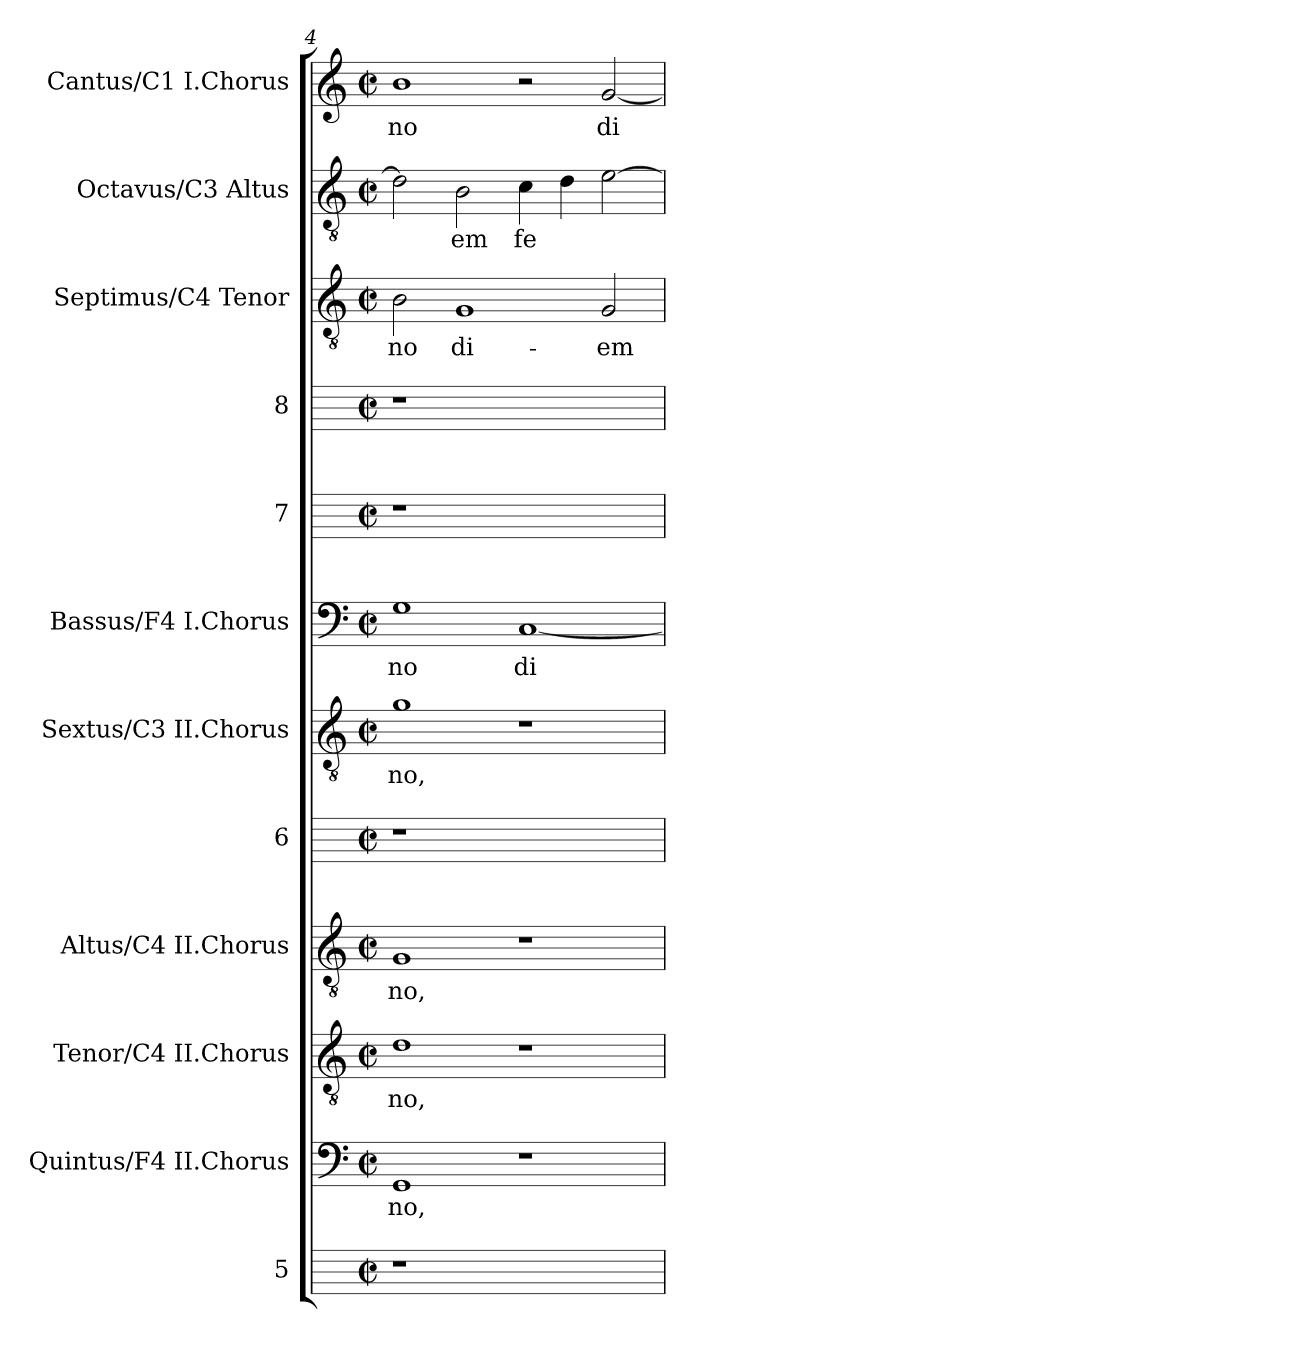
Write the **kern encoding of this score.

**kern	**kern	**text	**kern	**text	**kern	**text	**kern	**kern	**text	**kern	**text	**kern	**kern	**kern	**text	**kern	**text	**kern	**text
*part12	*part11	*part11	*part10	*part10	*part9	*part9	*part8	*part7	*part7	*part6	*part6	*part5	*part4	*part3	*part3	*part2	*part2	*part1	*part1
*staff12	*staff11	*staff11	*staff10	*staff10	*staff9	*staff9	*staff8	*staff7	*staff7	*staff6	*staff6	*staff5	*staff4	*staff3	*staff3	*staff2	*staff2	*staff1	*staff1
*I"5	*I"Quintus/F4  II.Chorus	*	*I"Tenor/C4  II.Chorus	*	*I"Altus/C4  II.Chorus	*	*I"6	*I"Sextus/C3  II.Chorus	*	*I"Bassus/F4  I.Chorus	*	*I"7	*I"8	*I"Septimus/C4  Tenor	*	*I"Octavus/C3  Altus	*	*I"Cantus/C1  I.Chorus	*
*	*	*	*I'T	*	*I'A	*	*	*	*	*I'B	*	*	*	*	*	*	*	*I'C	*
*	*clefF4	*	*clefGv2	*	*clefGv2	*	*	*clefGv2	*	*clefF4	*	*	*	*clefGv2	*	*clefGv2	*	*clefG2	*
*k[]	*k[]	*	*k[]	*	*k[]	*	*k[]	*k[]	*	*k[]	*	*k[]	*k[]	*k[]	*	*k[]	*	*k[]	*
*C:	*C:	*	*C:	*	*C:	*	*C:	*C:	*	*C:	*	*C:	*C:	*C:	*	*C:	*	*C:	*
*M2/2	*M2/2	*	*M2/2	*	*M2/2	*	*M2/2	*M2/2	*	*M2/2	*	*M2/2	*M2/2	*M2/2	*	*M2/2	*	*M2/2	*
*met(c|)	*met(c|)	*	*met(c|)	*	*met(c|)	*	*met(c|)	*met(c|)	*	*met(c|)	*	*met(c|)	*met(c|)	*met(c|)	*	*met(c|)	*	*met(c|)	*
=4	=4	=4	=4	=4	=4	=4	=4	=4	=4	=4	=4	=4	=4	=4	=4	=4	=4	=4	=4
!	!	!LO:LY:b:cj	!	!LO:LY:b:cj	!	!LO:LY:b:cj	!	!	!LO:LY:b:cj	!	!LO:LY:b:cj	!	!	!	!LO:LY:b:cj	!	!LO:LY:b:cj	!	!LO:LY:b:cj
1r	1GG	-no,	1d	-no,	1G	-no,	1r	1g	-no,	1G	-no	1r	1r	2B\	-no	2d\]	--	1b	-no
!	!	!	!	!	!	!	!	!	!	!	!	!	!	!	!LO:LY:b:cj	!	!LO:LY:b:cj	!	!
.	.	.	.	.	.	.	.	.	.	.	.	.	.	1G	di-	2B\	-em	.	.
!	!	!	!	!	!	!	!	!	!	!	!LO:LY:b:cj	!	!	!	!	!	!LO:LY:b:cj	!	!
1ryy	1r	.	1r	.	1r	.	1ryy	1r	.	[<1C	di-	1ryy	1ryy	.	.	4c\	fe-	2r	.
!	!	!	!	!	!	!	!	!	!	!	!	!	!	!	!	!	!LO:LY:b:cj	!	!
.	.	.	.	.	.	.	.	.	.	.	.	.	.	.	.	4d\	--	.	.
!	!	!	!	!	!	!	!	!	!	!	!	!	!	!	!LO:LY:b:cj	!	!LO:LY:b:cj	!	!LO:LY:b:cj
.	.	.	.	.	.	.	.	.	.	.	.	.	.	2G/	-em	[>2e\	--	[<2g/	di-
=	=	=	=	=	=	=	=	=	=	=	=	=	=	=	=	=	=	=	=
*-	*-	*-	*-	*-	*-	*-	*-	*-	*-	*-	*-	*-	*-	*-	*-	*-	*-	*-	*-
